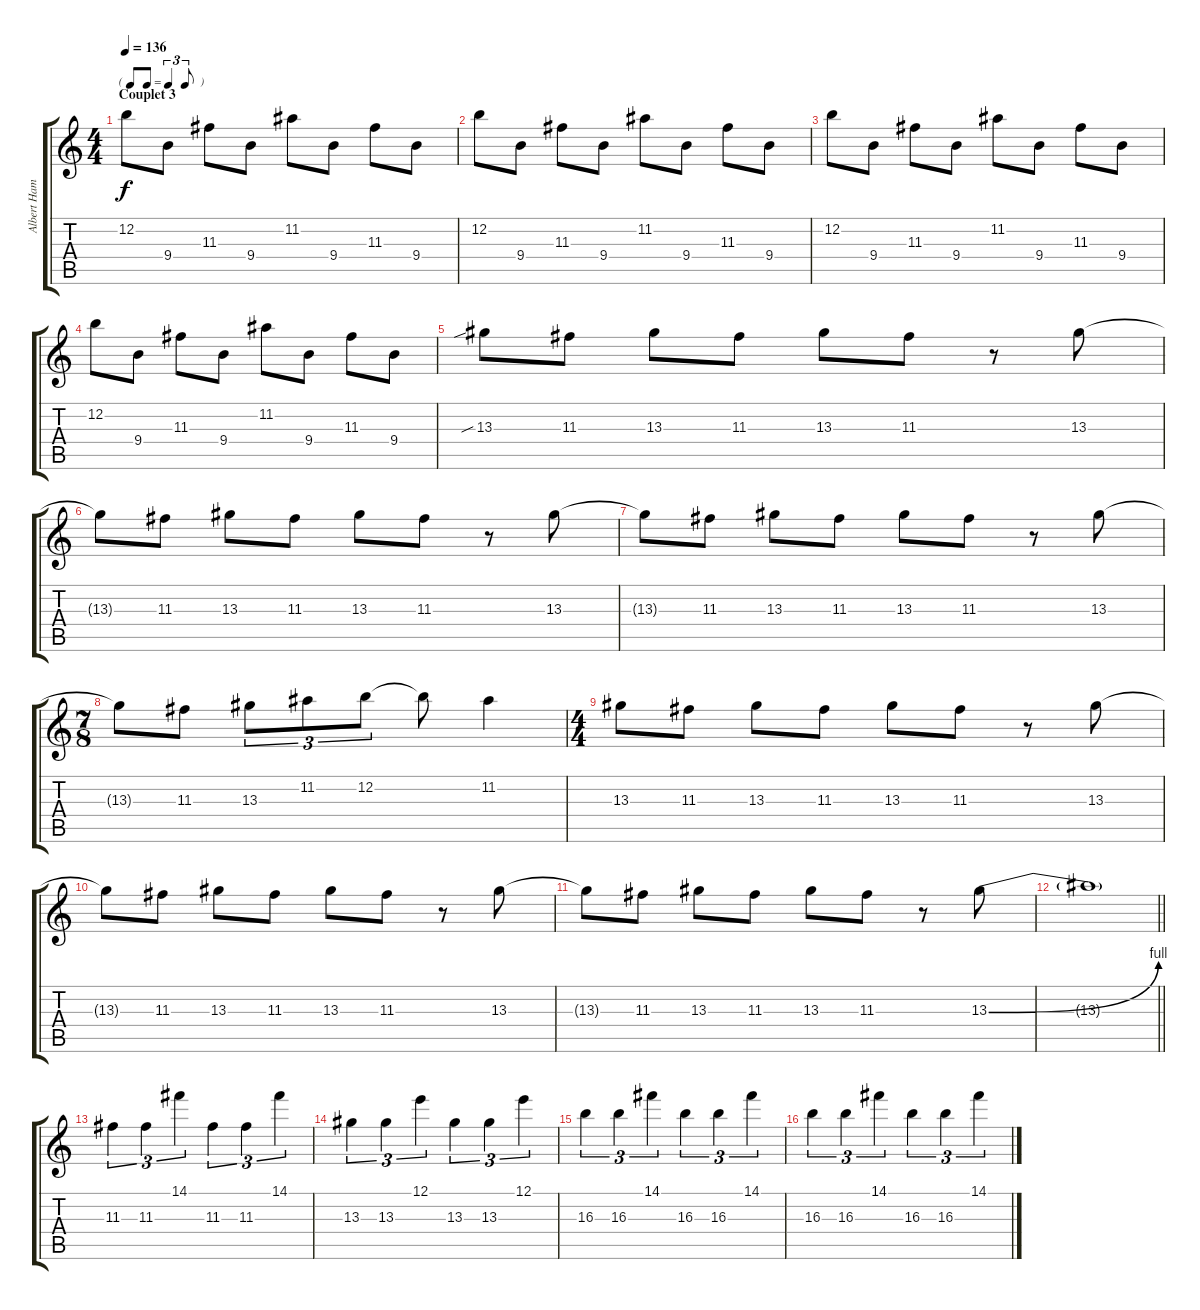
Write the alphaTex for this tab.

\track ("Albert Hammond Jr" "Albert Ham") {instrument overdrivenguitar}
\staff {score tabs}
\tuning (E4 B3 G3 D3 A2 E2) {hide}
\ts (4 4)
\tf triplet8th
\section ("" "Couplet 3")
\tempo 136
\clef g2
\ks c
12.2.8{dy f instrument overdrivenguitar} 9.4.8 11.3.8 9.4.8 11.2.8 9.4.8 11.3.8 9.4.8 |
12.2.8 9.4.8 11.3.8 9.4.8 11.2.8 9.4.8 11.3.8 9.4.8 |
12.2.8 9.4.8 11.3.8 9.4.8 11.2.8 9.4.8 11.3.8 9.4.8 |
12.2.8 9.4.8 11.3.8 9.4.8 11.2.8 9.4.8 11.3.8 9.4.8 |
13.3{sib}.8 11.3.8 13.3.8 11.3.8 13.3.8 11.3.8 r.8 13.3.8 |
13.3{t}.8 11.3.8 13.3.8 11.3.8 13.3.8 11.3.8 r.8 13.3.8 |
13.3{t}.8 11.3.8 13.3.8 11.3.8 13.3.8 11.3.8 r.8 13.3.8 |
\ts (7 8)
13.3{t}.8 11.3.8 13.3.8{tu (3 2)} 11.2.8{tu (3 2)} 12.2.8{tu (3 2)} 12.2{t}.8 11.2.4 |
\ts (4 4)
13.3.8 11.3.8 13.3.8 11.3.8 13.3.8 11.3.8 r.8 13.3.8 |
13.3{t}.8 11.3.8 13.3.8 11.3.8 13.3.8 11.3.8 r.8 13.3.8 |
13.3{t}.8 11.3.8 13.3.8 11.3.8 13.3.8 11.3.8 r.8 13.3{be (bend 0 0 60 4)}.8 |
\barLineRight lightlight
13.3{t}.1 |
11.3.4{tu (3 2)} 11.3.4{tu (3 2)} 14.1.4{tu (3 2)} 11.3.4{tu (3 2)} 11.3.4{tu (3 2)} 14.1.4{tu (3 2)} |
13.3.4{tu (3 2)} 13.3.4{tu (3 2)} 12.1.4{tu (3 2)} 13.3.4{tu (3 2)} 13.3.4{tu (3 2)} 12.1.4{tu (3 2)} |
16.3.4{tu (3 2)} 16.3.4{tu (3 2)} 14.1.4{tu (3 2)} 16.3.4{tu (3 2)} 16.3.4{tu (3 2)} 14.1.4{tu (3 2)} |
16.3.4{tu (3 2)} 16.3.4{tu (3 2)} 14.1.4{tu (3 2)} 16.3.4{tu (3 2)} 16.3.4{tu (3 2)} 14.1.4{tu (3 2)}
